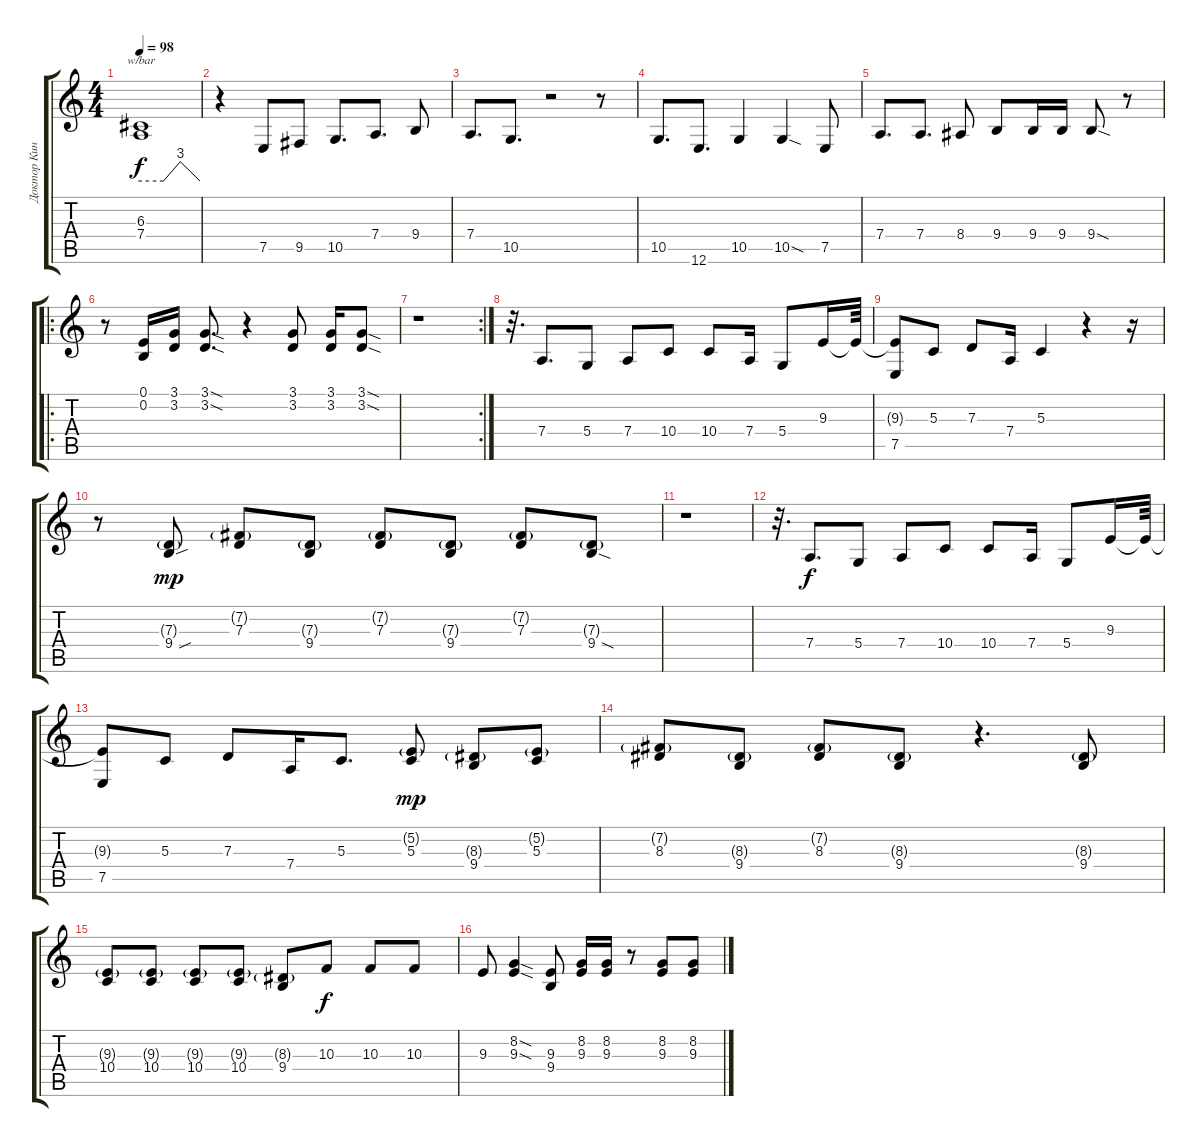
\track ("Доктор Кинчев" "Доктор Кин") {instrument lead5charang}
\staff {score tabs}
\tuning (E4 B3 G3 D3 A2 E2) {hide}
\ts (4 4)
\tempo 98
\clef g2
\ks c
(6.3 7.4).1{tbe (custom default 0 0 23 0 40 12 60 0) dy f} |
r.4 7.5.8 9.5.8 10.5.8{d} 7.4.8{d} 9.4.8 |
7.4.8{d} 10.5.8{d} r.2 r.8 |
10.5.8{d} 12.6.8{d} 10.5.4 10.5{sod}.4 7.5.8 |
7.4.8{d} 7.4.8{d} 8.4.8 9.4.8 9.4.16 9.4.16 9.4{sod}.8 r.8 |
\ro
r.8 (0.1 0.2).16 (3.1 3.2).16 (3.1{sod} 3.2{sod}).8{d} r.4 (3.1 3.2).8 (3.1 3.2).16 (3.1{sod} 3.2{sod}).8 |
\rc 2
r.1 |
r.32{d} 7.4.8{d} 5.4.8 7.4.8 10.4.8 10.4.8 7.4.16 5.4.8 9.3.16 9.3{t}.64 |
(9.3{t} 7.5).8 5.3.8 7.3.8 7.4.16 5.3.4 r.4 r.16 |
r.8 (7.3{g} 9.4{sou}).8{dy mp} (7.2{g} 7.3).8 (7.3{g} 9.4).8 (7.2{g} 7.3).8 (7.3{g} 9.4).8 (7.2{g} 7.3).8 (7.3{g} 9.4{sod}).8 |
r.1 |
r.32{d} 7.4.8{d dy f} 5.4.8 7.4.8 10.4.8 10.4.8 7.4.16 5.4.8 9.3.16 9.3{t}.64 |
(9.3{t} 7.5).8 5.3.8 7.3.8 7.4.16 5.3.8{d} (5.2{g} 5.3).8{dy mp} (8.3{g} 9.4).8 (5.2{g} 5.3).8 |
(7.2{g} 8.3).8 (8.3{g} 9.4).8 (7.2{g} 8.3).8 (8.3{g} 9.4).8 r.4{d} (8.3{g} 9.4).8 |
(9.3{g} 10.4).8 (9.3{g} 10.4).8 (9.3{g} 10.4).8 (9.3{g} 10.4).8 (8.3{g} 9.4).8 10.3.8{dy f} 10.3.8 10.3.8 |
9.3.8 (8.2{sod} 9.3{sod}).4 (9.3 9.4).8 (8.2 9.3).16 (8.2 9.3).16 r.8 (8.2 9.3).8 (8.2 9.3).8
